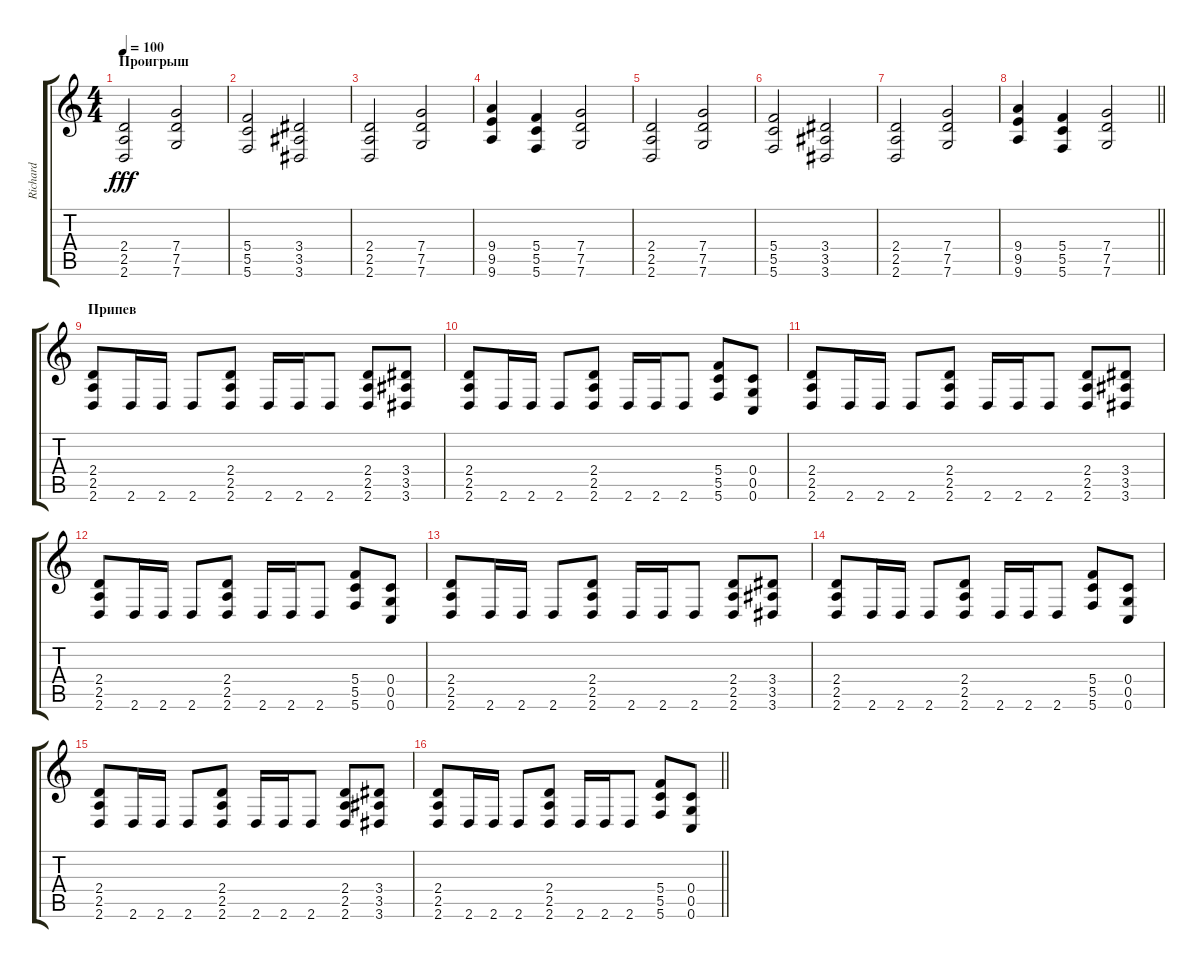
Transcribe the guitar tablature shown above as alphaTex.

\track ("Richard" "Richard") {instrument distortionguitar}
\staff {score tabs}
\tuning (E4 C4 G3 C3 G2 C2) {hide}
\ts (4 4)
\section ("" "Проигрыш")
\tempo 100
\clef g2
\ks c
(2.4 2.5 2.6).2{dy fff} (7.4 7.5 7.6).2 |
(5.4 5.5 5.6).2 (3.4 3.5 3.6).2 |
(2.4 2.5 2.6).2 (7.4 7.5 7.6).2 |
(9.4 9.5 9.6).4 (5.4 5.5 5.6).4 (7.4 7.5 7.6).2 |
(2.4 2.5 2.6).2 (7.4 7.5 7.6).2 |
(5.4 5.5 5.6).2 (3.4 3.5 3.6).2 |
(2.4 2.5 2.6).2 (7.4 7.5 7.6).2 |
\barLineRight lightlight
(9.4 9.5 9.6).4 (5.4 5.5 5.6).4 (7.4 7.5 7.6).2 |
\section ("" "Припев")
(2.4 2.5 2.6).8 2.6.16 2.6.16 2.6.8 (2.4 2.5 2.6).8 2.6.16 2.6.16 2.6.8 (2.4 2.5 2.6).8 (3.4 3.5 3.6).8 |
(2.4 2.5 2.6).8 2.6.16 2.6.16 2.6.8 (2.4 2.5 2.6).8 2.6.16 2.6.16 2.6.8 (5.4 5.5 5.6).8 (0.4 0.5 0.6).8 |
(2.4 2.5 2.6).8 2.6.16 2.6.16 2.6.8 (2.4 2.5 2.6).8 2.6.16 2.6.16 2.6.8 (2.4 2.5 2.6).8 (3.4 3.5 3.6).8 |
(2.4 2.5 2.6).8 2.6.16 2.6.16 2.6.8 (2.4 2.5 2.6).8 2.6.16 2.6.16 2.6.8 (5.4 5.5 5.6).8 (0.4 0.5 0.6).8 |
(2.4 2.5 2.6).8 2.6.16 2.6.16 2.6.8 (2.4 2.5 2.6).8 2.6.16 2.6.16 2.6.8 (2.4 2.5 2.6).8 (3.4 3.5 3.6).8 |
(2.4 2.5 2.6).8 2.6.16 2.6.16 2.6.8 (2.4 2.5 2.6).8 2.6.16 2.6.16 2.6.8 (5.4 5.5 5.6).8 (0.4 0.5 0.6).8 |
(2.4 2.5 2.6).8 2.6.16 2.6.16 2.6.8 (2.4 2.5 2.6).8 2.6.16 2.6.16 2.6.8 (2.4 2.5 2.6).8 (3.4 3.5 3.6).8 |
\barLineRight lightlight
(2.4 2.5 2.6).8 2.6.16 2.6.16 2.6.8 (2.4 2.5 2.6).8 2.6.16 2.6.16 2.6.8 (5.4 5.5 5.6).8 (0.4 0.5 0.6).8
